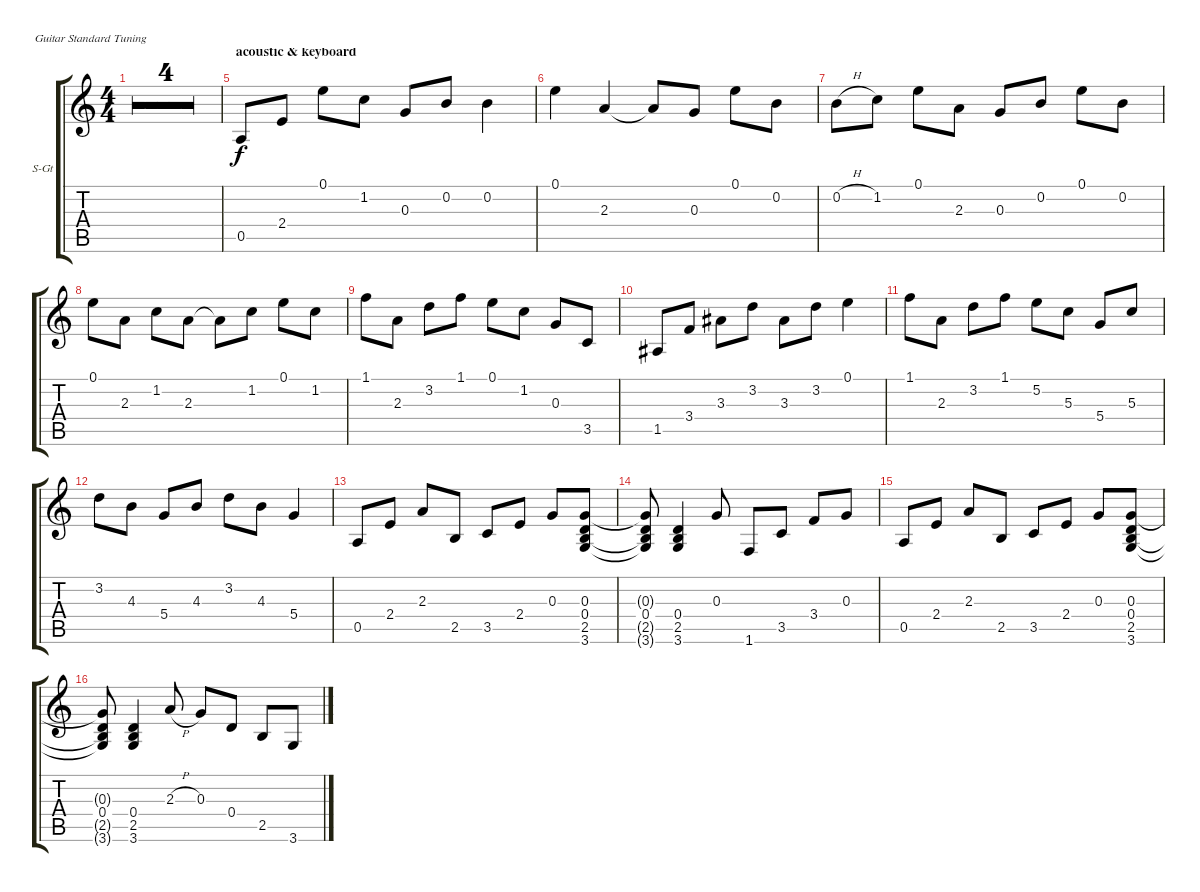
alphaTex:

\bracketExtendMode groupsimilarinstruments
\firstSystemTrackNameOrientation horizontal
\otherSystemsTrackNameOrientation horizontal
\track ("acoustic guitar" "S-Gt") {multiBarRest instrument acousticguitarsteel}
\staff {score tabs}
\tuning (E4 B3 G3 D3 A2 E2)
\ts (4 4)
\tempo 132
\clef g2
\ks c
r.1{dy f} |
r.1 |
r.1 |
r.1 |
\section ("" "acoustic & keyboard")
0.5.8 2.4.8 0.1.8 1.2.8 0.3.8 0.2.8 0.2.4 |
0.1.4 2.3.4 2.3{t}.8 0.3.8 0.1.8 0.2.8 |
0.2{h}.8 1.2.8 0.1.8 2.3.8 0.3.8 0.2.8 0.1.8 0.2.8 |
0.1.8 2.3.8 1.2.8 2.3.8 2.3{t}.8 1.2.8 0.1.8 1.2.8 |
1.1.8 2.3.8 3.2.8 1.1.8 0.1.8 1.2.8 0.3.8 3.5.8 |
1.5.8 3.4.8 3.3.8 3.2.8 3.3.8 3.2.8 0.1.4 |
1.1.8 2.3.8 3.2.8 1.1.8 5.2.8 5.3.8 5.4.8 5.3.8 |
3.2.8 4.3.8 5.4.8 4.3.8 3.2.8 4.3.8 5.4.4 |
0.5.8 2.4.8 2.3.8 2.5.8 3.5.8 2.4.8 0.3.8 (0.3 0.4 2.5 3.6).8 |
(0.3{t} 0.4 2.5{t} 3.6{t}).8 (0.4 2.5 3.6).4 0.3.8 1.6.8 3.5.8 3.4.8 0.3.8 |
0.5.8 2.4.8 2.3.8 2.5.8 3.5.8 2.4.8 0.3.8 (0.3 0.4 2.5 3.6).8 |
(0.3{t} 0.4 2.5{t} 3.6{t}).8 (0.4 2.5 3.6).4 2.3{h}.8 0.3.8 0.4.8 2.5.8 3.6.8
